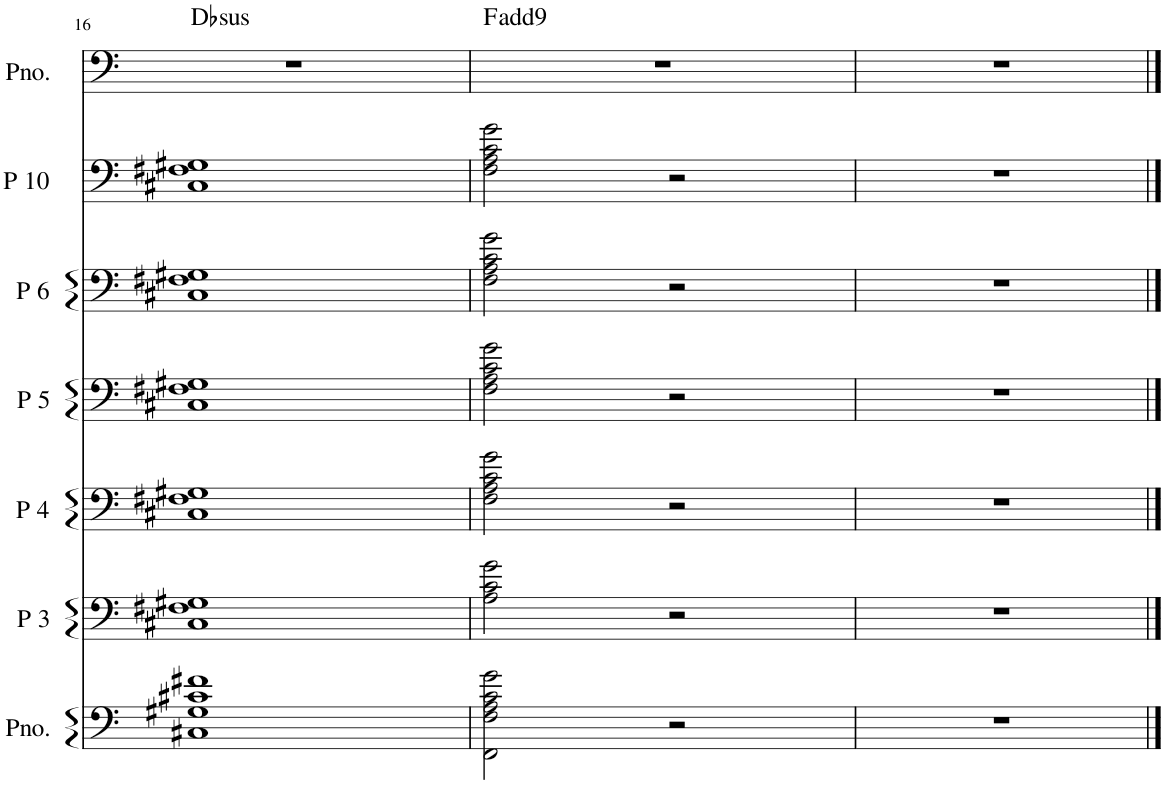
**kern	**kern	**kern	**kern	**kern	**kern	**kern	**harte
*part7	*part6	*part5	*part4	*part3	*part2	*part1	*part1
*staff7	*staff6	*staff5	*staff4	*staff3	*staff2	*staff1	*
*I"Piano	*I"Prune 3	*I"Prune 4	*I"Prune 5	*I"Prune 6	*I"Prune 10	*I"Piano	*
*I'Pno.	*I'P 3	*I'P 4	*I'P 5	*I'P 6	*I'P 10	*I'Pno.	*
!!LO:PB:g=z
*clefF4	*clefF4	*clefF4	*clefF4	*clefF4	*clefF4	*clefF4	*
*k[]	*k[]	*k[]	*k[]	*k[]	*k[]	*k[]	*
*M4/4	*M4/4	*M4/4	*M4/4	*M4/4	*M4/4	*M4/4	*
=16	=16	=16	=16	=16	=16	=16	=16
!	!	!	!	!	!	!	!LO:H:kt=sus
1C#X 1G#X 1c#X 1f#X	1C#X 1F#X 1G#X	1C#X 1F#X 1G#X	1C#X 1F#X 1G#X	1C#X 1F#X 1G#X	1C#X 1F#X 1G#X	1r	Db:sus4
=17	=17	=17	=17	=17	=17	=17	=17
2FF\ 2F\ 2A\ 2c\ 2g\	2A\ 2c\ 2g\	2F\ 2A\ 2c\ 2g\	2F\ 2A\ 2c\ 2g\	2F\ 2A\ 2c\ 2g\	2F\ 2A\ 2c\ 2g\	1r	F:maj(9)
2r	2r	2r	2r	2r	2r	.	.
=18	=18	=18	=18	=18	=18	=18	=18
1r	1r	1r	1r	1r	1r	1r	.
==	==	==	==	==	==	==	==
*-	*-	*-	*-	*-	*-	*-	*-
